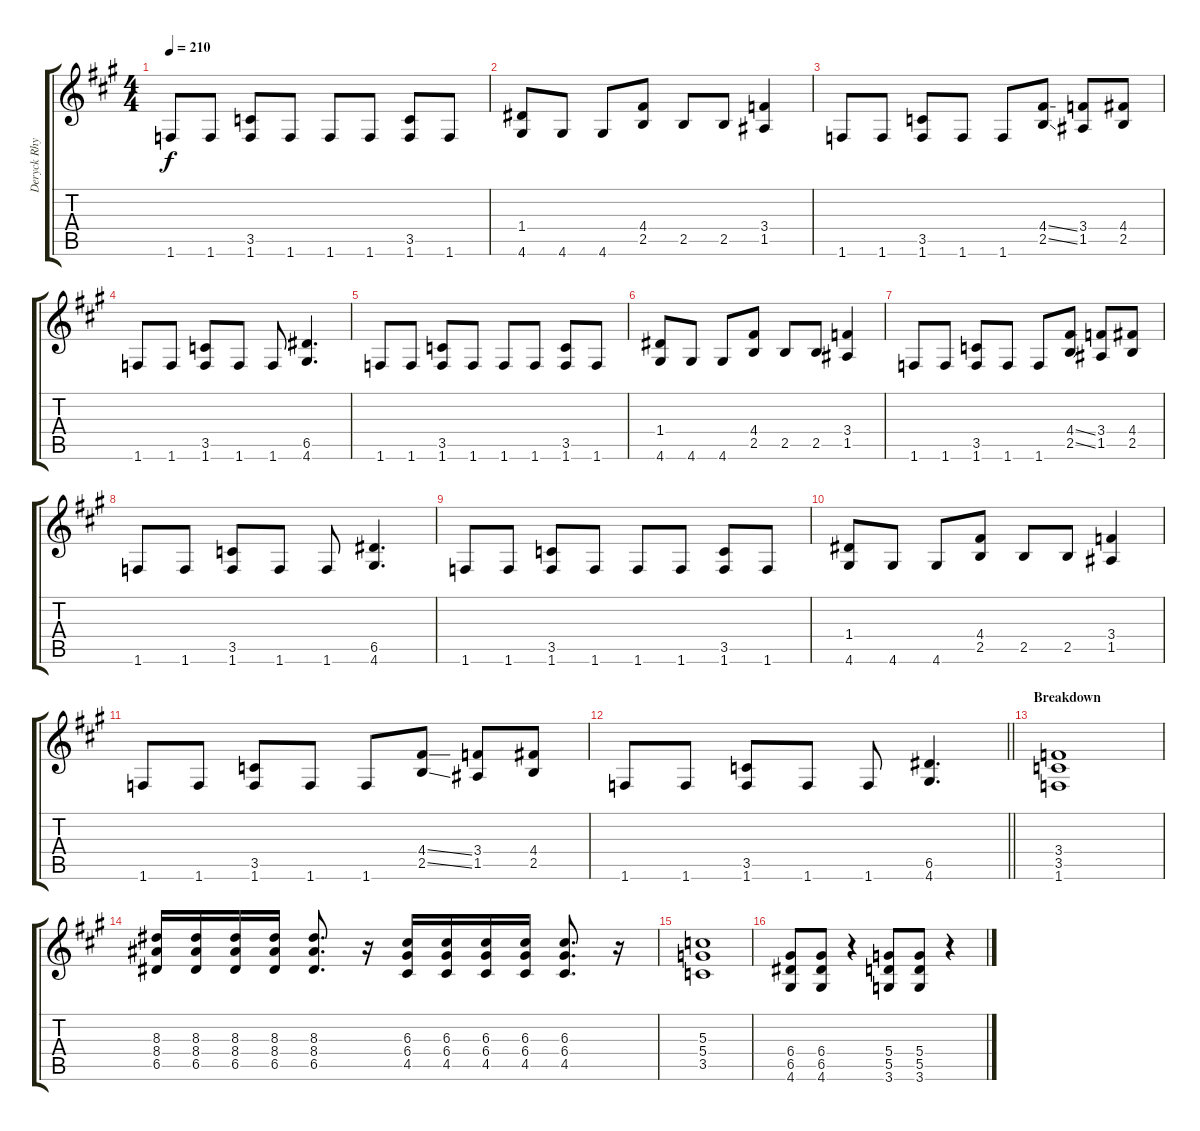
\track ("Deryck Rhythm" "Deryck Rhy") {instrument distortionguitar}
\staff {score tabs}
\tuning (E4 B3 G3 D3 A2 E2) {hide}
\ts (4 4)
\tempo 210
\clef g2
\ks a
1.6.8{dy f} 1.6.8 (3.5 1.6).8 1.6.8 1.6.8 1.6.8 (3.5 1.6).8 1.6.8 |
(1.4 4.6).8 4.6.8 4.6.8 (4.4 2.5).8 2.5.8 2.5.8 (3.4 1.5).4 |
1.6.8 1.6.8 (3.5 1.6).8 1.6.8 1.6.8 (4.4{ss} 2.5{ss}).8 (3.4 1.5).8 (4.4 2.5).8 |
1.6.8 1.6.8 (3.5 1.6).8 1.6.8 1.6.8 (6.5 4.6).4{d} |
1.6.8 1.6.8 (3.5 1.6).8 1.6.8 1.6.8 1.6.8 (3.5 1.6).8 1.6.8 |
(1.4 4.6).8 4.6.8 4.6.8 (4.4 2.5).8 2.5.8 2.5.8 (3.4 1.5).4 |
1.6.8 1.6.8 (3.5 1.6).8 1.6.8 1.6.8 (4.4{ss} 2.5{ss}).8 (3.4 1.5).8 (4.4 2.5).8 |
1.6.8 1.6.8 (3.5 1.6).8 1.6.8 1.6.8 (6.5 4.6).4{d} |
1.6.8 1.6.8 (3.5 1.6).8 1.6.8 1.6.8 1.6.8 (3.5 1.6).8 1.6.8 |
(1.4 4.6).8 4.6.8 4.6.8 (4.4 2.5).8 2.5.8 2.5.8 (3.4 1.5).4 |
1.6.8 1.6.8 (3.5 1.6).8 1.6.8 1.6.8 (4.4{ss} 2.5{ss}).8 (3.4 1.5).8 (4.4 2.5).8 |
\barLineRight lightlight
1.6.8 1.6.8 (3.5 1.6).8 1.6.8 1.6.8 (6.5 4.6).4{d} |
\section ("" "Breakdown")
(3.4 3.5 1.6).1 |
(8.3 8.4 6.5).16 (8.3 8.4 6.5).16 (8.3 8.4 6.5).16 (8.3 8.4 6.5).16 (8.3 8.4 6.5).8{d} r.16 (6.3 6.4 4.5).16 (6.3 6.4 4.5).16 (6.3 6.4 4.5).16 (6.3 6.4 4.5).16 (6.3 6.4 4.5).8{d} r.16 |
(5.3 5.4 3.5).1 |
(6.4 6.5 4.6).8 (6.4 6.5 4.6).8 r.4 (5.4 5.5 3.6).8 (5.4 5.5 3.6).8 r.4
